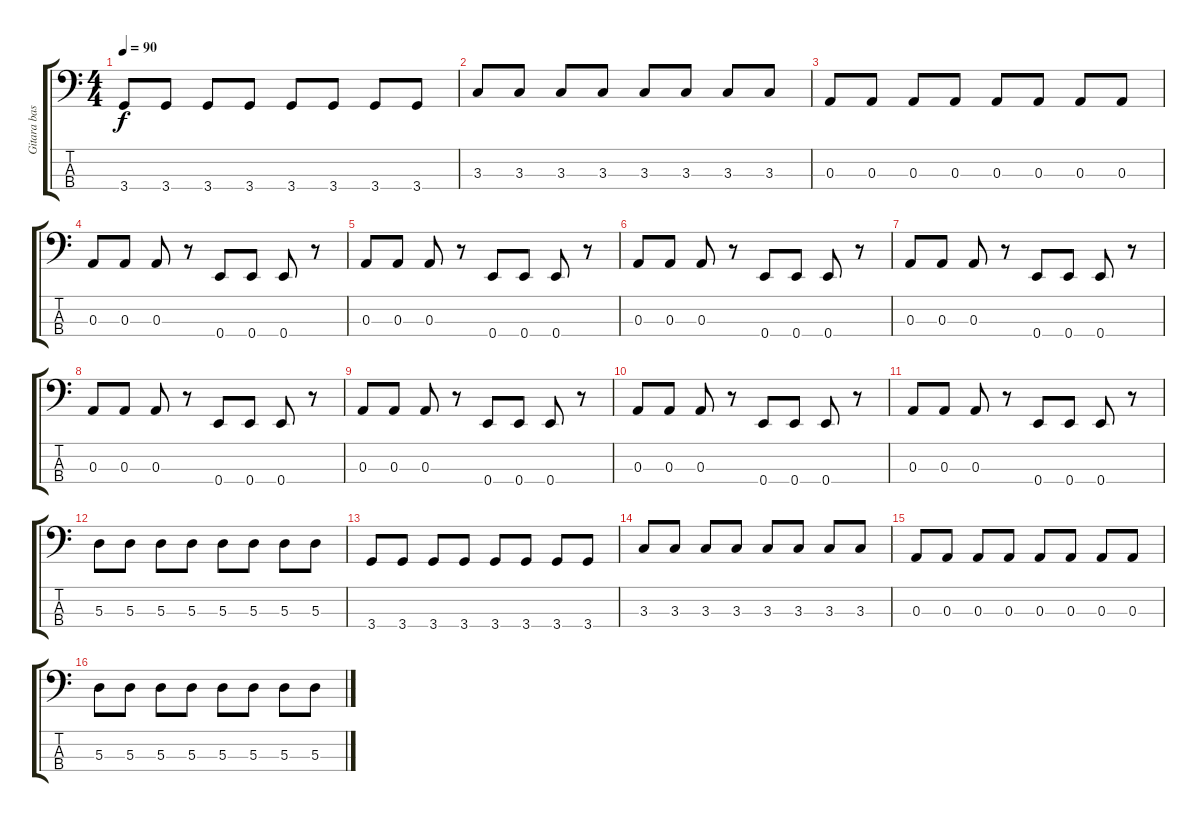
\track ("Gitara basowa" "Gitara bas") {instrument electricbassfinger}
\staff {score tabs}
\tuning (G2 D2 A1 E1) {hide}
\ts (4 4)
\tempo 90
\clef f4
\ks c
3.4.8{dy f} 3.4.8 3.4.8 3.4.8 3.4.8 3.4.8 3.4.8 3.4.8 |
3.3.8 3.3.8 3.3.8 3.3.8 3.3.8 3.3.8 3.3.8 3.3.8 |
0.3.8 0.3.8 0.3.8 0.3.8 0.3.8 0.3.8 0.3.8 0.3.8 |
0.3.8 0.3.8 0.3.8 r.8 0.4.8 0.4.8 0.4.8 r.8 |
0.3.8 0.3.8 0.3.8 r.8 0.4.8 0.4.8 0.4.8 r.8 |
0.3.8 0.3.8 0.3.8 r.8 0.4.8 0.4.8 0.4.8 r.8 |
0.3.8 0.3.8 0.3.8 r.8 0.4.8 0.4.8 0.4.8 r.8 |
0.3.8 0.3.8 0.3.8 r.8 0.4.8 0.4.8 0.4.8 r.8 |
0.3.8 0.3.8 0.3.8 r.8 0.4.8 0.4.8 0.4.8 r.8 |
0.3.8 0.3.8 0.3.8 r.8 0.4.8 0.4.8 0.4.8 r.8 |
0.3.8 0.3.8 0.3.8 r.8 0.4.8 0.4.8 0.4.8 r.8 |
5.3.8 5.3.8 5.3.8 5.3.8 5.3.8 5.3.8 5.3.8 5.3.8 |
3.4.8 3.4.8 3.4.8 3.4.8 3.4.8 3.4.8 3.4.8 3.4.8 |
3.3.8 3.3.8 3.3.8 3.3.8 3.3.8 3.3.8 3.3.8 3.3.8 |
0.3.8 0.3.8 0.3.8 0.3.8 0.3.8 0.3.8 0.3.8 0.3.8 |
5.3.8 5.3.8 5.3.8 5.3.8 5.3.8 5.3.8 5.3.8 5.3.8
